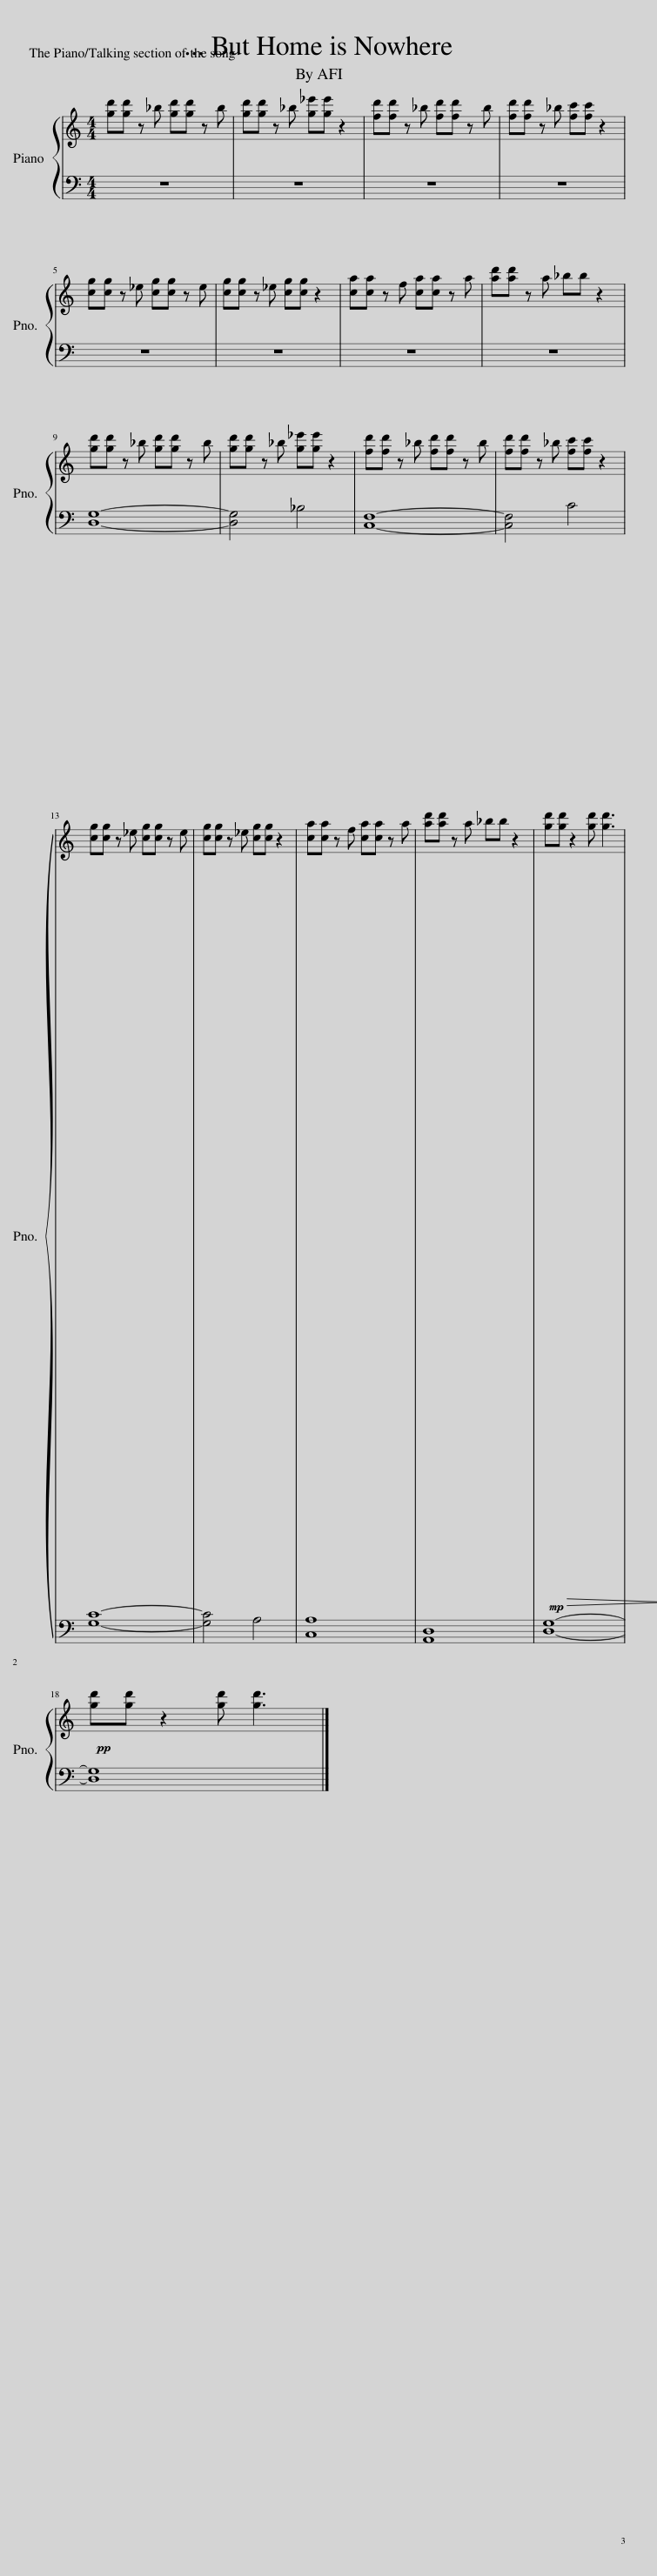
X:1
%%score { 1 | 2 }
L:1/8
M:4/4
I:linebreak $
K:C
V:1 treble
V:2 bass
V:1
 [gd'][gd'] z _b [gd'][gd'] z b | [gd'][gd'] z _b [g_e'][ge'] z2 | [fd'][fd'] z _b [fd'][fd'] z b | [fd'][fd'] z _b [fc'][fc'] z2 |$ [cg][cg] z _e [cg][cg] z e | %5
 [cg][cg] z _e [cg][cg] z2 | [ca][ca] z f [ca][ca] z a | [ad'][ad'] z a _bb z2 |$ [gd'][gd'] z _b [gd'][gd'] z b | [gd'][gd'] z _b [g_e'][ge'] z2 | %10
 [fd'][fd'] z _b [fd'][fd'] z b | [fd'][fd'] z _b [fc'][fc'] z2 |$ [cg][cg] z _e [cg][cg] z e | [cg][cg] z _e [cg][cg] z2 | [ca][ca] z f [ca][ca] z a | %15
 [ad'][ad'] z a _bb z2 |!mp!!>(! [gd'][gd'] z2!p! [gd'] [gd']3!>)! |$!pp! [gd'][gd'] z2 [gd'] [gd']3 |] %18
V:2
 z8 | z8 | z8 | z8 |$ z8 | %5
 z8 | z8 | z8 |$ [D,G,]8- | [D,G,]4 _B,4 | %10
 [C,F,]8- | [C,F,]4 C4 |$ [G,C]8- | [G,C]4 A,4 | [C,A,]8 | %15
 [A,,D,]8 | [D,G,]8- |$ [D,G,]8 |] %18
